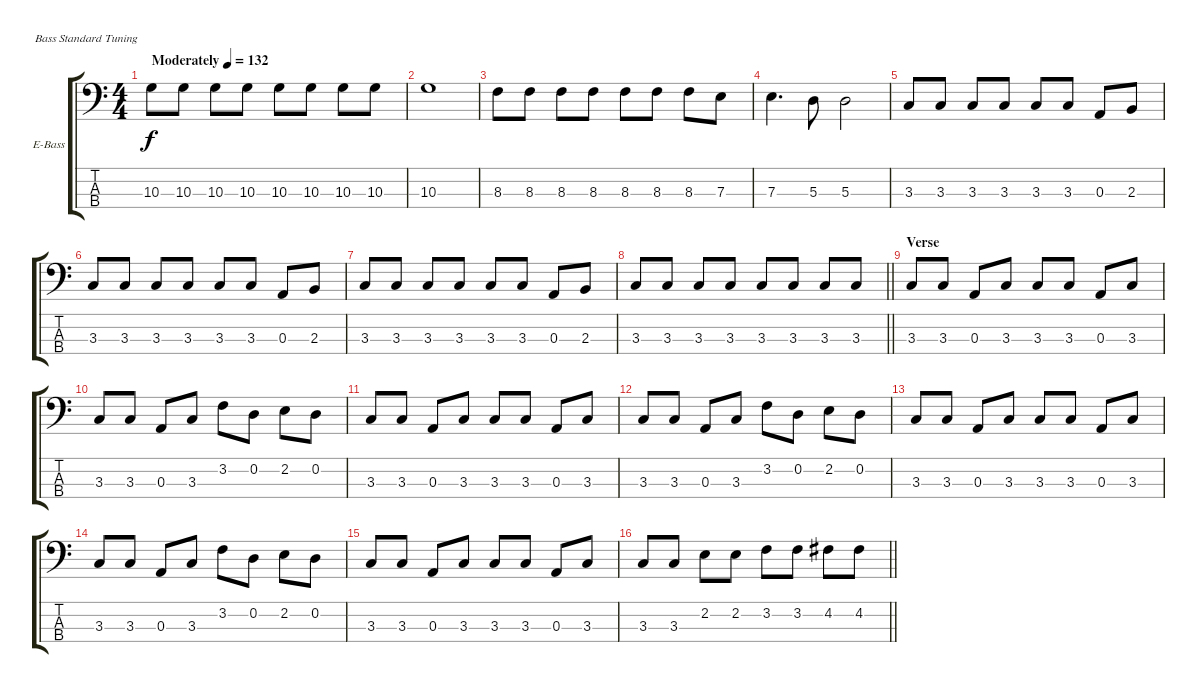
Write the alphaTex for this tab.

\bracketExtendMode groupsimilarinstruments
\firstSystemTrackNameOrientation horizontal
\otherSystemsTrackNameOrientation horizontal
\track ("Bass" "E-Bass") {instrument electricbasspick}
\staff {score tabs}
\tuning (G2 D2 A1 E1)
\ts (4 4)
\beaming (8 2 2 2 2)
\tempo (132 "Moderately")
\clef f4
\ks c
10.3.8{dy f instrument electricbasspick} 10.3.8 10.3.8 10.3.8 10.3.8 10.3.8 10.3.8 10.3.8 |
10.3.1 |
8.3.8 8.3.8 8.3.8 8.3.8 8.3.8 8.3.8 8.3.8 7.3.8 |
7.3.4{d} 5.3.8 5.3.2 |
3.3.8 3.3.8 3.3.8 3.3.8 3.3.8 3.3.8 0.3.8 2.3.8 |
3.3.8 3.3.8 3.3.8 3.3.8 3.3.8 3.3.8 0.3.8 2.3.8 |
3.3.8 3.3.8 3.3.8 3.3.8 3.3.8 3.3.8 0.3.8 2.3.8 |
\barLineRight lightlight
3.3.8 3.3.8 3.3.8 3.3.8 3.3.8 3.3.8 3.3.8 3.3.8 |
\section ("" "Verse")
3.3.8 3.3.8 0.3.8 3.3.8 3.3.8 3.3.8 0.3.8 3.3.8 |
3.3.8 3.3.8 0.3.8 3.3.8 3.2.8 0.2.8 2.2.8 0.2.8 |
3.3.8 3.3.8 0.3.8 3.3.8 3.3.8 3.3.8 0.3.8 3.3.8 |
3.3.8 3.3.8 0.3.8 3.3.8 3.2.8 0.2.8 2.2.8 0.2.8 |
3.3.8 3.3.8 0.3.8 3.3.8 3.3.8 3.3.8 0.3.8 3.3.8 |
3.3.8 3.3.8 0.3.8 3.3.8 3.2.8 0.2.8 2.2.8 0.2.8 |
3.3.8 3.3.8 0.3.8 3.3.8 3.3.8 3.3.8 0.3.8 3.3.8 |
\barLineRight lightlight
3.3.8 3.3.8 2.2.8 2.2.8 3.2.8 3.2.8 4.2.8 4.2.8
